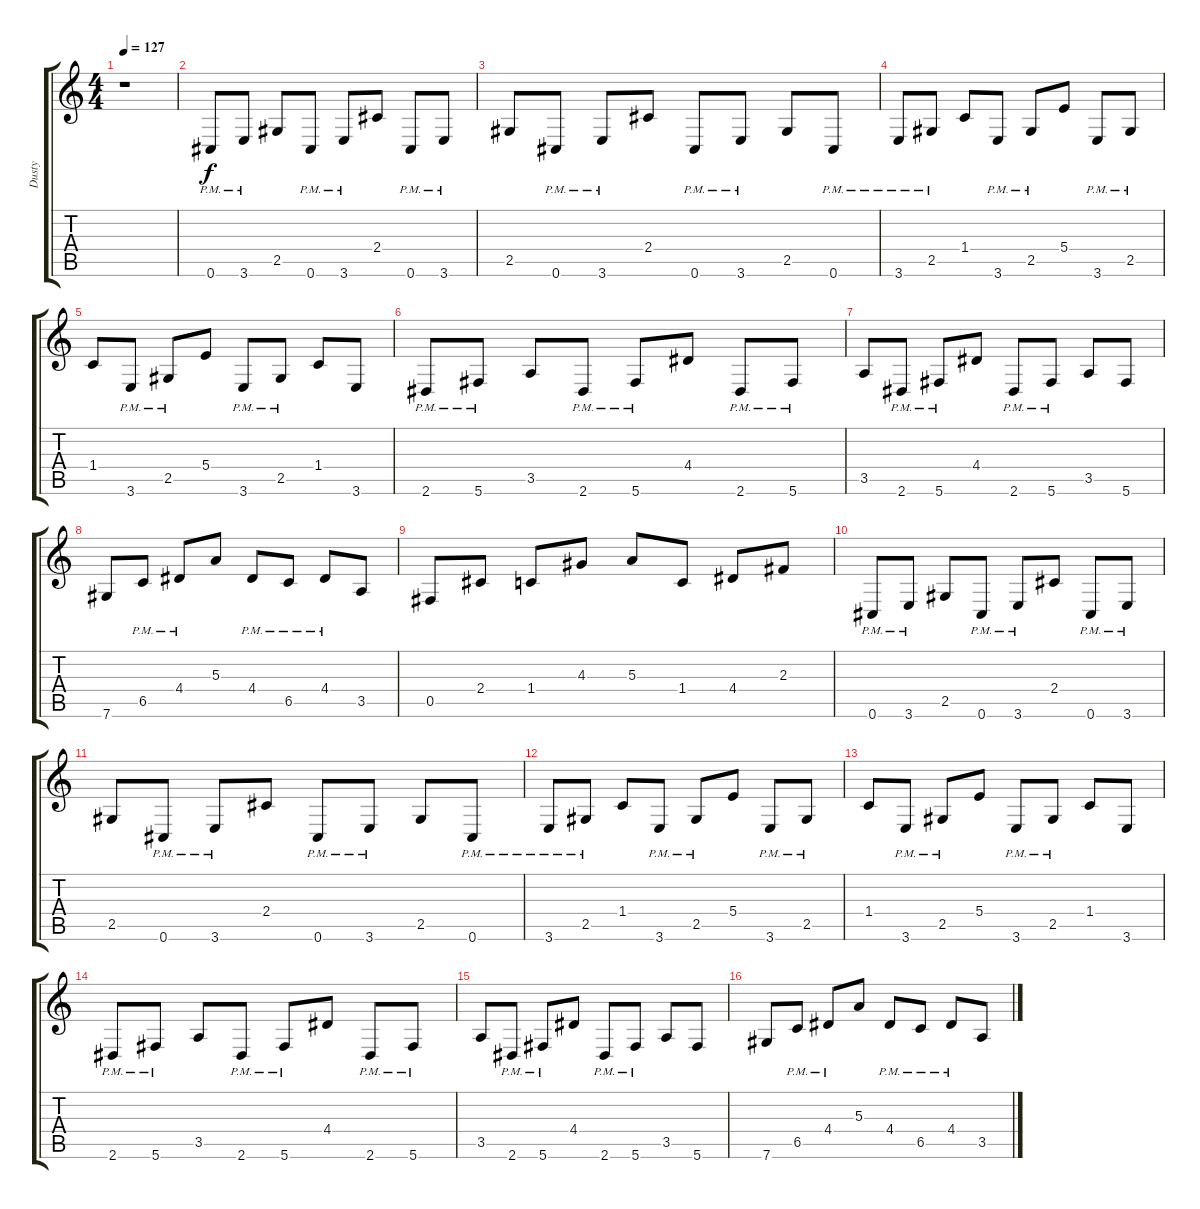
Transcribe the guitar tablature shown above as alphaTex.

\track ("Dusty" "Dusty") {instrument distortionguitar}
\staff {score tabs}
\tuning (Db4 Ab3 E3 B2 Gb2 Db2) {hide}
\ts (4 4)
\tempo 127
\clef g2
\ks c
r.1{dy fff} |
\section ("" "")
0.6{pm}.8{dy f} 3.6{pm}.8 2.5.8 0.6{pm}.8 3.6{pm}.8 2.4.8 0.6{pm}.8 3.6{pm}.8 |
2.5.8 0.6{pm}.8 3.6{pm}.8 2.4.8 0.6{pm}.8 3.6{pm}.8 2.5.8 0.6{pm}.8 |
3.6{pm}.8 2.5{pm}.8 1.4.8 3.6{pm}.8 2.5{pm}.8 5.4.8 3.6{pm}.8 2.5{pm}.8 |
1.4.8 3.6{pm}.8 2.5{pm}.8 5.4.8 3.6{pm}.8 2.5{pm}.8 1.4.8 3.6.8 |
2.6{pm}.8 5.6{pm}.8 3.5.8 2.6{pm}.8 5.6{pm}.8 4.4.8 2.6{pm}.8 5.6{pm}.8 |
3.5.8 2.6{pm}.8 5.6{pm}.8 4.4.8 2.6{pm}.8 5.6{pm}.8 3.5.8 5.6.8 |
7.6.8 6.5{pm}.8 4.4{pm}.8 5.3.8 4.4{pm}.8 6.5{pm}.8 4.4{pm}.8 3.5.8 |
0.5.8 2.4.8 1.4.8 4.3.8 5.3.8 1.4.8 4.4.8 2.3.8 |
0.6{pm}.8 3.6{pm}.8 2.5.8 0.6{pm}.8 3.6{pm}.8 2.4.8 0.6{pm}.8 3.6{pm}.8 |
2.5.8 0.6{pm}.8 3.6{pm}.8 2.4.8 0.6{pm}.8 3.6{pm}.8 2.5.8 0.6{pm}.8 |
3.6{pm}.8 2.5{pm}.8 1.4.8 3.6{pm}.8 2.5{pm}.8 5.4.8 3.6{pm}.8 2.5{pm}.8 |
1.4.8 3.6{pm}.8 2.5{pm}.8 5.4.8 3.6{pm}.8 2.5{pm}.8 1.4.8 3.6.8 |
2.6{pm}.8 5.6{pm}.8 3.5.8 2.6{pm}.8 5.6{pm}.8 4.4.8 2.6{pm}.8 5.6{pm}.8 |
3.5.8 2.6{pm}.8 5.6{pm}.8 4.4.8 2.6{pm}.8 5.6{pm}.8 3.5.8 5.6.8 |
7.6.8 6.5{pm}.8 4.4{pm}.8 5.3.8 4.4{pm}.8 6.5{pm}.8 4.4{pm}.8 3.5.8
